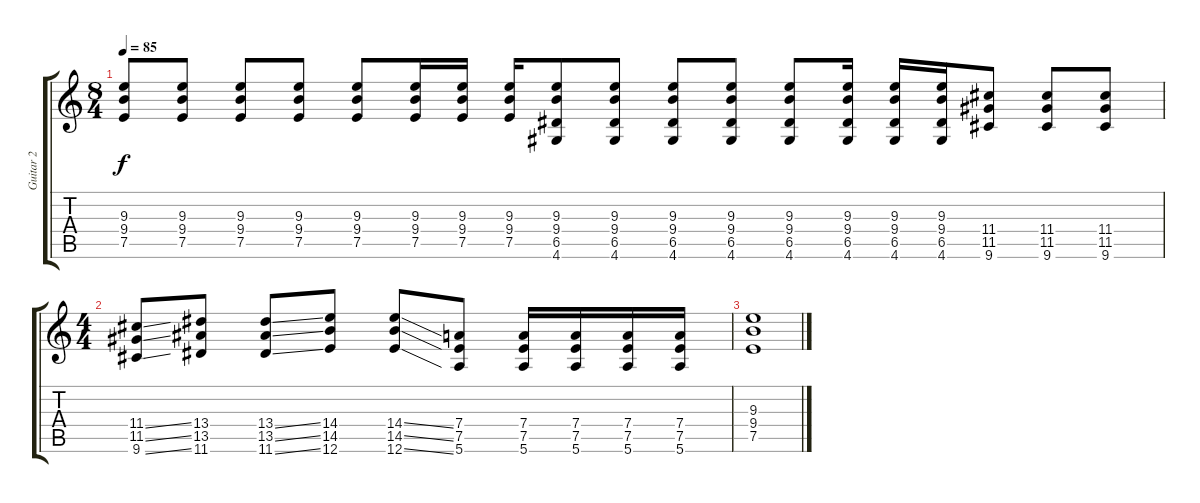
\track ("Guitar 2" "Guitar 2") {instrument acousticguitarsteel}
\staff {score tabs}
\tuning (E4 B3 G3 D3 A2 E2) {hide}
\ts (8 4)
\tempo 85
\clef g2
\ks c
(9.3 9.4 7.5).8{dy f} (9.3 9.4 7.5).8 (9.3 9.4 7.5).8 (9.3 9.4 7.5).8 (9.3 9.4 7.5).8 (9.3 9.4 7.5).16 (9.3 9.4 7.5).16 (9.3 9.4 7.5).16 (9.3 9.4 6.5 4.6).8 (9.3 9.4 6.5 4.6).8 (9.3 9.4 6.5 4.6).8 (9.3 9.4 6.5 4.6).8 (9.3 9.4 6.5 4.6).8 (9.3 9.4 6.5 4.6).16 (9.3 9.4 6.5 4.6).16 (9.3 9.4 6.5 4.6).16 (11.4 11.5 9.6).8 (11.4 11.5 9.6).8 (11.4 11.5 9.6).8 |
\ts (4 4)
(11.4{ss} 11.5{ss} 9.6{ss}).8 (13.4 13.5 11.6).8 (13.4{ss} 13.5{ss} 11.6{ss}).8 (14.4 14.5 12.6).8 (14.4{ss} 14.5{ss} 12.6{ss}).8 (7.4 7.5 5.6).8 (7.4 7.5 5.6).16 (7.4 7.5 5.6).16 (7.4 7.5 5.6).16 (7.4 7.5 5.6).16 |
(9.3 9.4 7.5).1
